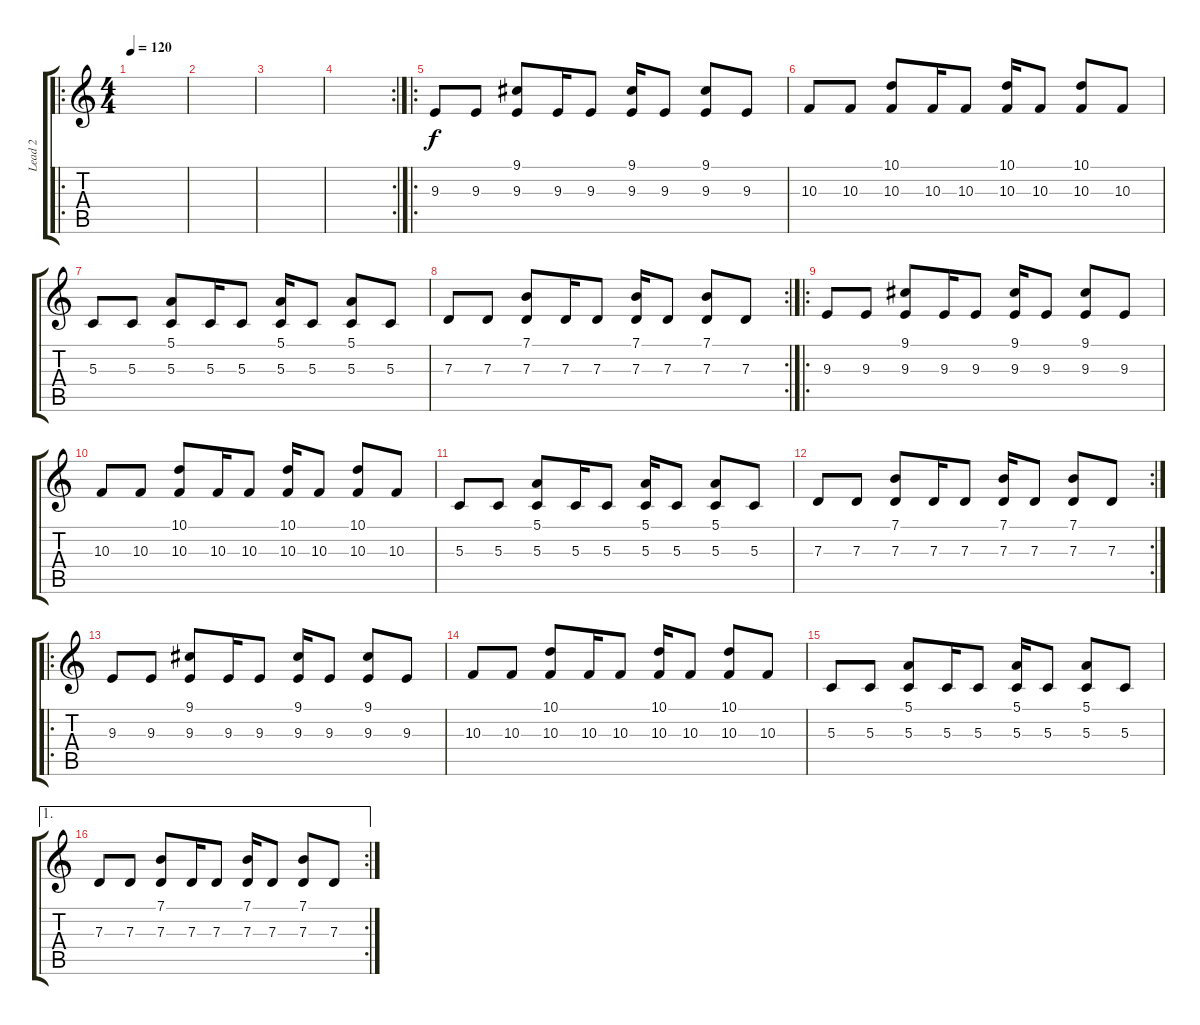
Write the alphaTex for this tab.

\track ("Lead 2" "Lead 2") {instrument pizzicatostrings}
\staff {score tabs}
\tuning (E4 B3 G3 D3 A2 E2) {hide}
\ro
\ts (4 4)
\tempo 120
\clef g2
\ks c
|
|
|
\rc 2
|
\ro
9.3.8{volume 8 balance 13} 9.3.8 (9.1 9.3).8 9.3.16 9.3.8 (9.1 9.3).16 9.3.8 (9.1 9.3).8 9.3.8 |
10.3.8 10.3.8 (10.1 10.3).8 10.3.16 10.3.8 (10.1 10.3).16 10.3.8 (10.1 10.3).8 10.3.8 |
5.3.8 5.3.8 (5.1 5.3).8 5.3.16 5.3.8 (5.1 5.3).16 5.3.8 (5.1 5.3).8 5.3.8 |
\rc 2
7.3.8 7.3.8 (7.1 7.3).8 7.3.16 7.3.8 (7.1 7.3).16 7.3.8 (7.1 7.3).8 7.3.8 |
\ro
9.3.8 9.3.8 (9.1 9.3).8 9.3.16 9.3.8 (9.1 9.3).16 9.3.8 (9.1 9.3).8 9.3.8 |
10.3.8 10.3.8 (10.1 10.3).8 10.3.16 10.3.8 (10.1 10.3).16 10.3.8 (10.1 10.3).8 10.3.8 |
5.3.8 5.3.8 (5.1 5.3).8 5.3.16 5.3.8 (5.1 5.3).16 5.3.8 (5.1 5.3).8 5.3.8 |
\rc 2
7.3.8 7.3.8 (7.1 7.3).8 7.3.16 7.3.8 (7.1 7.3).16 7.3.8 (7.1 7.3).8 7.3.8 |
\ro
9.3.8 9.3.8 (9.1 9.3).8 9.3.16 9.3.8 (9.1 9.3).16 9.3.8 (9.1 9.3).8 9.3.8 |
10.3.8 10.3.8 (10.1 10.3).8 10.3.16 10.3.8 (10.1 10.3).16 10.3.8 (10.1 10.3).8 10.3.8 |
5.3.8 5.3.8 (5.1 5.3).8 5.3.16 5.3.8 (5.1 5.3).16 5.3.8 (5.1 5.3).8 5.3.8 |
\ae 1
\rc 2
7.3.8 7.3.8 (7.1 7.3).8 7.3.16 7.3.8 (7.1 7.3).16 7.3.8 (7.1 7.3).8 7.3.8
